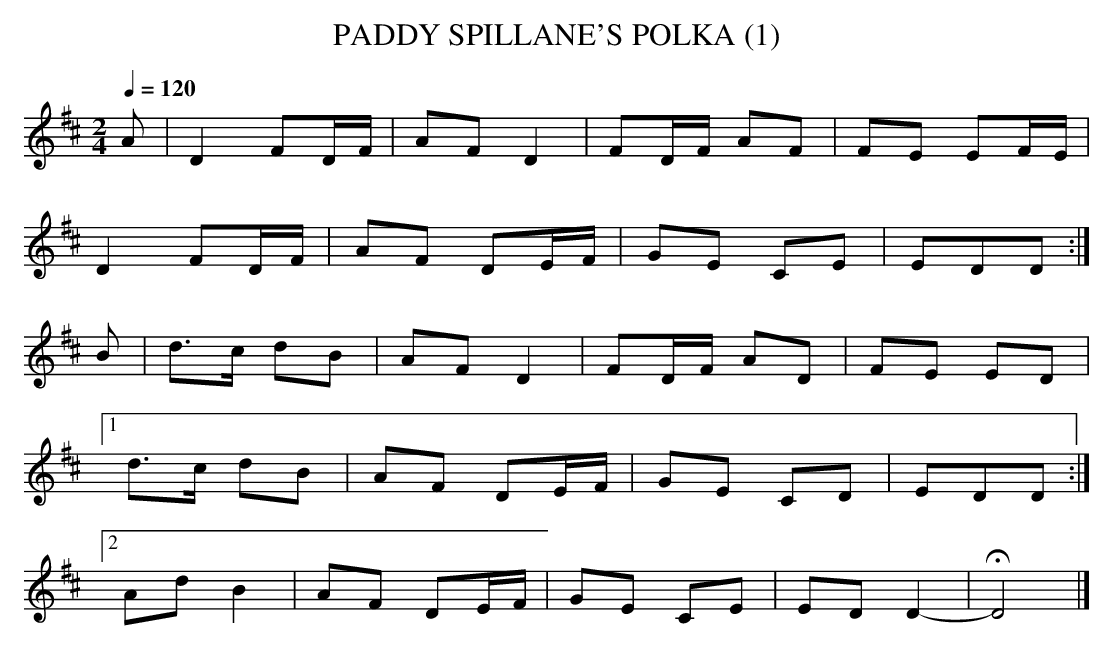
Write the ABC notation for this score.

X:1
T:PADDY SPILLANE'S POLKA (1)
Q:1/4=120
L:1/8
M:2/4
K:D
A|D2 FD/F/|AF D2|FD/F/ AF|FE EF/E/|
D2 FD/F/|AF DE/F/|GE CE|EDD :|
B|d>c dB|AF D2|FD/F/ AD|FE ED|
[1 d>c dB|AF DE/F/|GE CD|EDD :|
[2 Ad B2|AF DE/F/|GE CE|EDD2- |HD4|]
